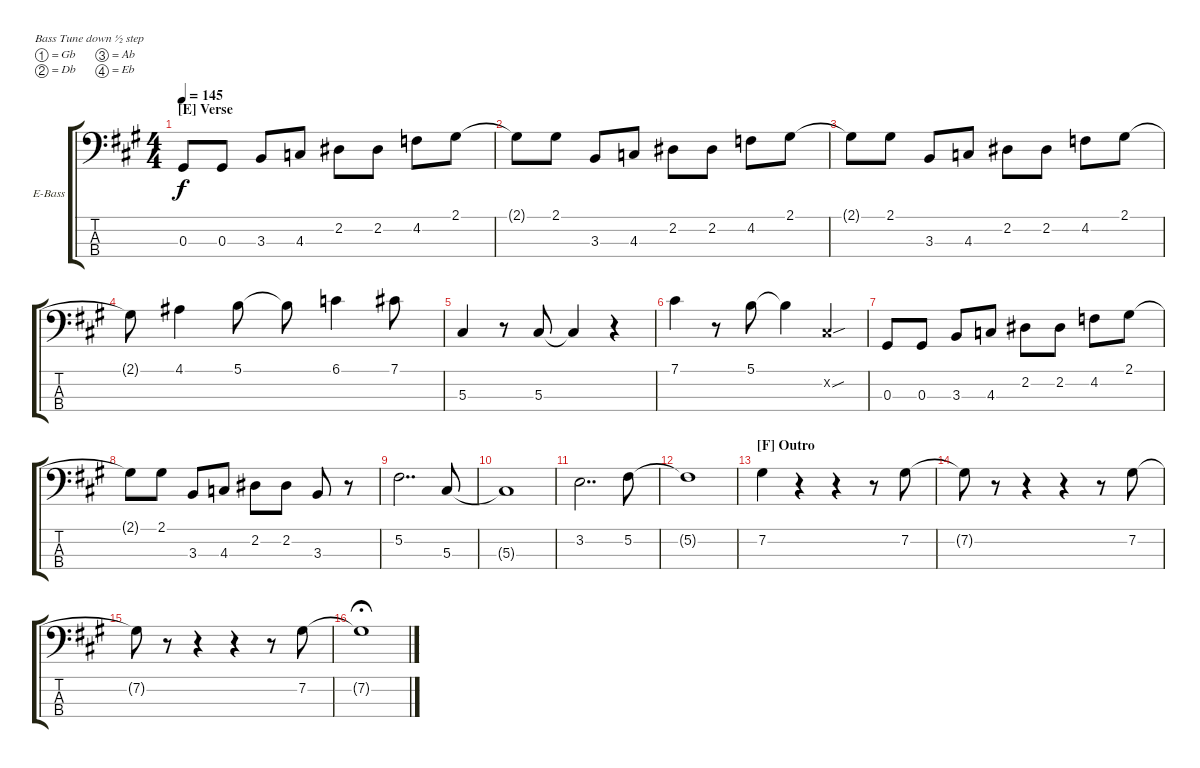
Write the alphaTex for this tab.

\bracketExtendMode groupsimilarinstruments
\firstSystemTrackNameOrientation horizontal
\otherSystemsTrackNameOrientation horizontal
\track ("Bass" "E-Bass") {instrument electricbasspick}
\staff {score tabs}
\tuning (Gb2 Db2 Ab1 Eb1)
\ts (4 4)
\section ("E" "Verse")
\tempo 145
\clef f4
\scale
1.07062
\ks a
0.3.8{dy f} 0.3.8 3.3.8 4.3.8 2.2.8 2.2.8 4.2.8 2.1.8 |
\scale
0.929382 2.1{t}.8 2.1.8 3.3.8 4.3.8 2.2.8 2.2.8 4.2.8 2.1.8 |
\scale
1.07062 2.1{t}.8 2.1.8 3.3.8 4.3.8 2.2.8 2.2.8 4.2.8 2.1.8 |
\scale
0.929382 2.1{t}.8 4.1.4 5.1.8 5.1{t}.8 6.1.4 7.1.8 |
\scale
1.07062 5.3.4 r.8 5.3.8 5.3{t}.4 r.4 |
\scale
0.929382 7.1.4 r.8 5.1.8 5.1{t}.4 0.2{sou x}.4 |
\scale
1.07062 0.3.8 0.3.8 3.3.8 4.3.8 2.2.8 2.2.8 4.2.8 2.1.8 |
\scale
0.929382 2.1{t}.8 2.1.8 3.3.8 4.3.8 2.2.8 2.2.8 3.3.8 r.8 |
\scale
1.07062 5.2.2{dd} 5.3.8 |
\scale
0.929382 5.3{t}.1 |
\scale
1.07062 3.2.2{dd} 5.2.8 |
\scale
0.929382 5.2{t}.1 |
\section ("F" "Outro")
\scale
1.07062 7.2.4 r.4 r.4 r.8 7.2.8 |
\scale
0.929382 7.2{t}.8 r.8 r.4 r.4 r.8 7.2.8 |
\scale
1.07062 7.2{t}.8 r.8 r.4 r.4 r.8 7.2.8 |
\scale
0.929382 7.2{t}.1{fermata (medium 0.46)}
